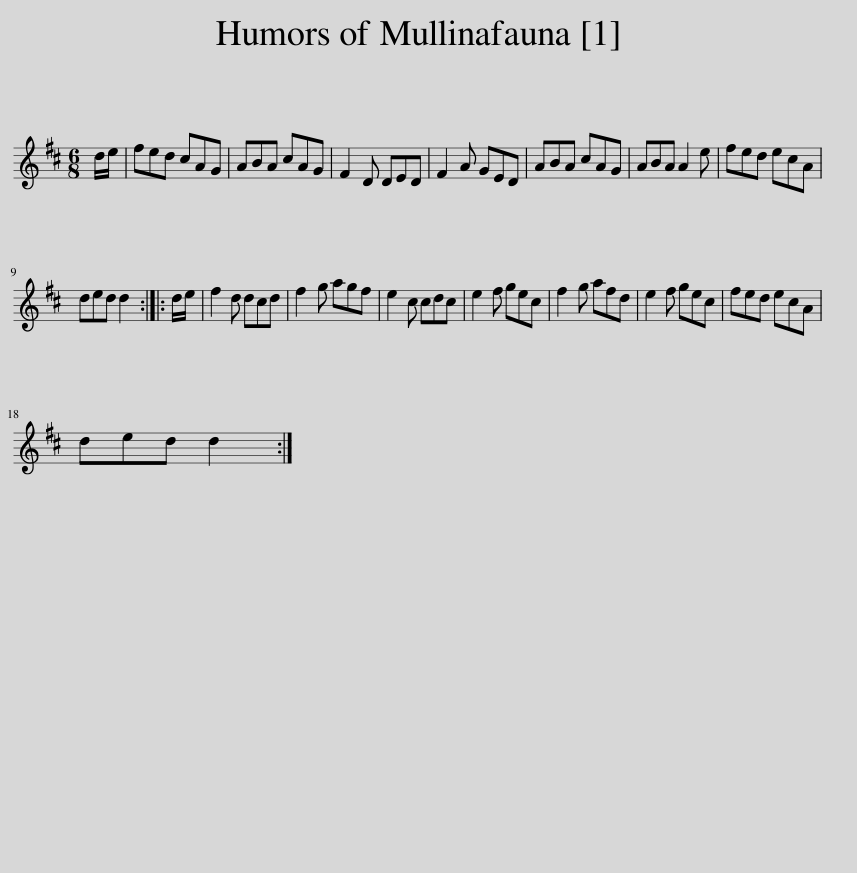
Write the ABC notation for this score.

X:1
L:1/8
M:6/8
I:linebreak $
K:D
V:1 treble
V:1
 d/e/ | fed cAG | ABA cAG | F2 D DED | F2 A GED | %5
 ABA cAG | ABA A2 e | fed ecA |$ ded d2 :: d/e/ | %10
 f2 d dcd | f2 g agf | e2 c cdc | e2 f gec | f2 g afd | %15
 e2 f gec | fed ecA |$ ded d2 :| %18
